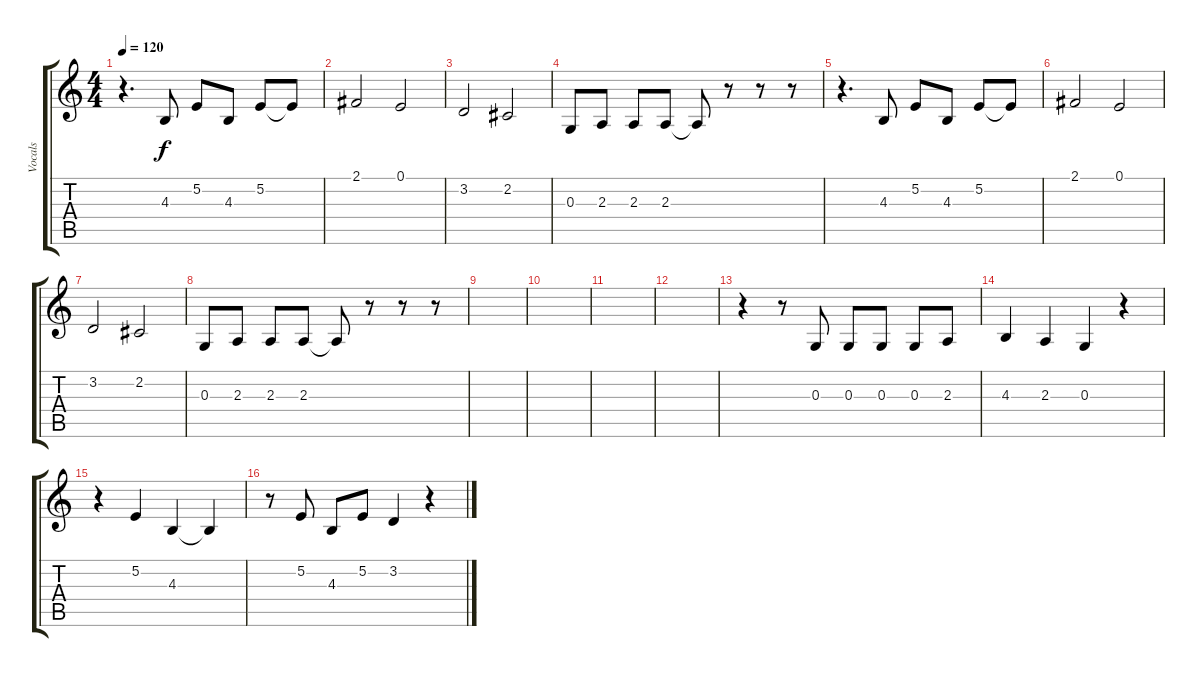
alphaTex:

\track ("Vocals" "Vocals") {instrument lead1square}
\staff {score tabs}
\tuning (E4 B3 G3 D3 A2 E2) {hide}
\ts (4 4)
\tempo 120
\clef g2
\ks c
r.4{d dy f} 4.3.8 5.2.8 4.3.8 5.2.8 5.2{t}.8 |
2.1.2 0.1.2 |
3.2.2 2.2.2 |
0.3.8 2.3.8 2.3.8 2.3.8 2.3{t}.8 r.8 r.8 r.8 |
r.4{d} 4.3.8 5.2.8 4.3.8 5.2.8 5.2{t}.8 |
2.1.2 0.1.2 |
3.2.2 2.2.2 |
0.3.8 2.3.8 2.3.8 2.3.8 2.3{t}.8 r.8 r.8 r.8 |
|
|
|
|
r.4 r.8 0.3.8 0.3.8 0.3.8 0.3.8 2.3.8 |
4.3.4 2.3.4 0.3.4 r.4 |
r.4 5.2.4 4.3.4 4.3{t}.4 |
r.8 5.2.8 4.3.8 5.2.8 3.2.4 r.4
